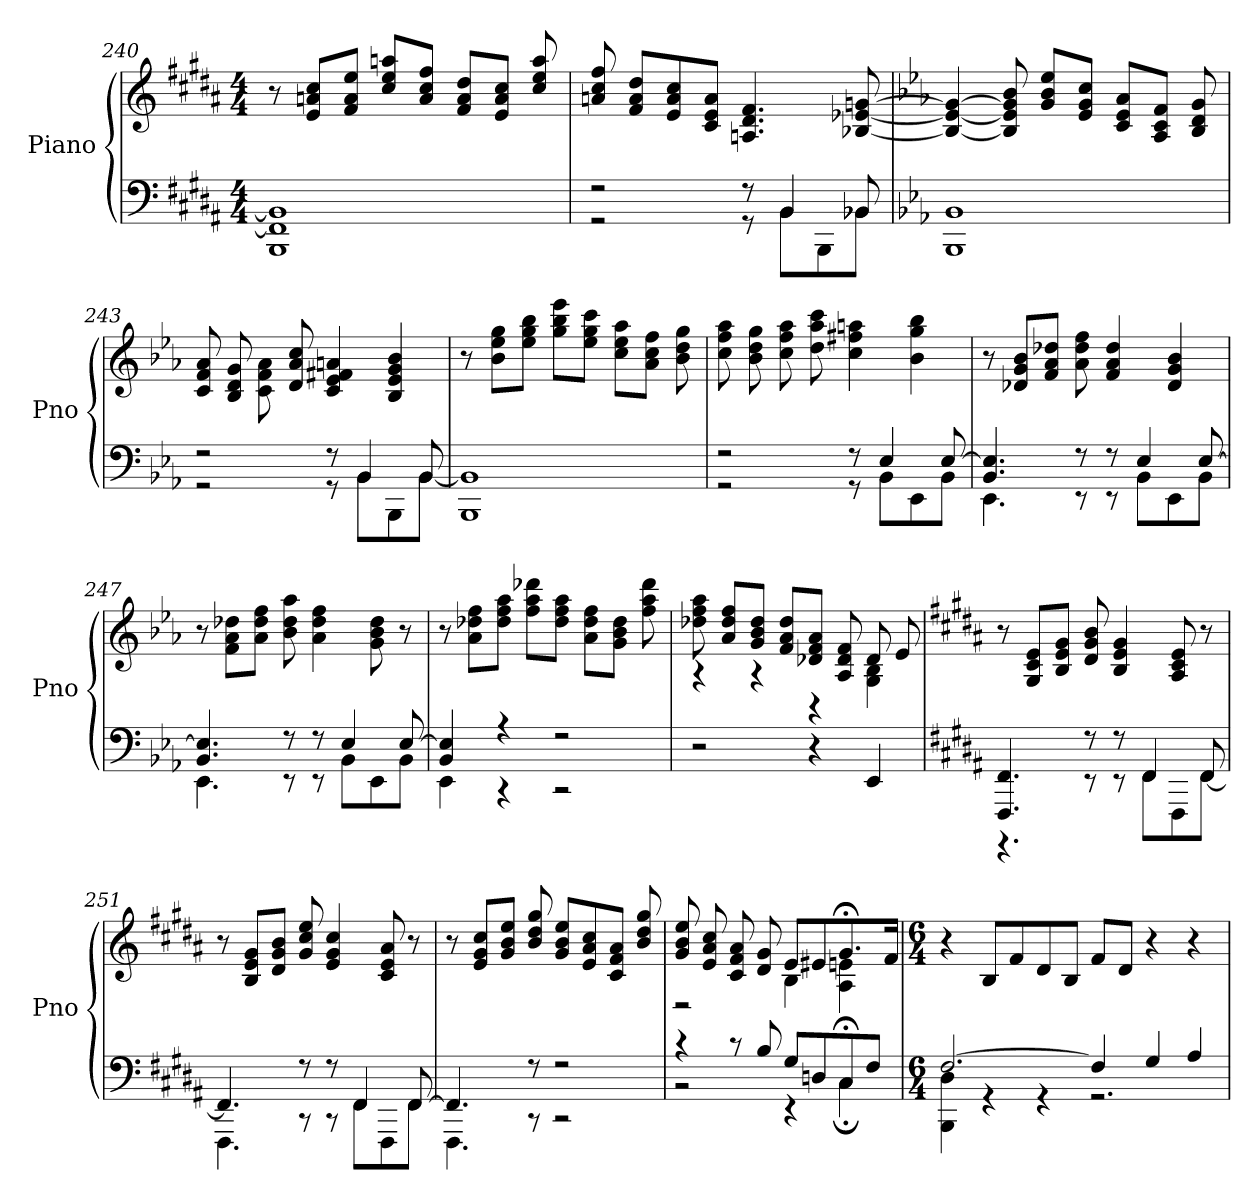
**kern	**kern
*part1	*part1
*staff2	*staff1
*I"Piano	*
*I'Pno	*
*clefF4	*clefG2
*k[f#c#g#d#a#]	*k[f#c#g#d#a#]
*M4/4	*M4/4
=240	=240
1BBB 1FF#] 1BB]	8r
.	8e/ 8an/ 8cc#/L
.	8f#/ 8a/ 8ee/J
.	8cc#/ 8ee/ 8aan/L
.	8a/ 8cc#/ 8ff#/J
.	8f#/ 8a/ 8dd#/L
.	8e/ 8a/ 8cc#/J
.	8cc#/ 8ee/ 8aa/
=241	=241
*^	*
2r	2r	8an/ 8cc#/ 8ff#/
.	.	8f#/ 8a/ 8dd#/L
.	.	8e/ 8a/ 8cc#/
.	.	8c#/ 8e/ 8a/J
8r	8r	4.An/ 4.d#/ 4.f#/
4BB/	8BB\L	.
.	8BBB\	.
8BB-X/	8BB-X\J	[8B-X/ [8e-X/ [8gn/
*v	*v	*
=242	=242
*k[b-e-a-]	*k[b-e-a-]
1BBB- 1BB-	4B-_/ 4e-_/ 4g_/
.	8B-]/ 8e-]/ 8g]/ 8b-/
.	8g/ 8b-/ 8ee-/L
.	8e-/ 8g/ 8cc/J
.	8c/ 8e-/ 8a-/L
.	8A-/ 8c/ 8f/J
.	8B-/ 8d/ 8g/
=243	=243
*^	*
2r	2r	8c/ 8f/ 8a-/
.	.	8B-/ 8d/ 8g/
.	.	8c\ 8f\ 8a-\
.	.	8d/ 8a-/ 8cc/
8r	8r	4c/ 4e-/ 4f#X/ 4an/
4BB-/	8BB-\L	.
.	8BBB-\	4B-/ 4e-/ 4g/ 4b-/
8BB-/	[8BB-\J	.
*v	*v	*
=244	=244
1BBB- 1BB-]	8r
.	8b-\ 8ee-\ 8gg\L
.	8ee-\ 8gg\ 8bb-\J
.	8gg\ 8bb-\ 8eee-\L
.	8ee-\ 8gg\ 8ccc\J
.	8cc\ 8ee-\ 8aa-\L
.	8a-\ 8cc\ 8ff\J
.	8b-\ 8dd\ 8gg\
=245	=245
*^	*
2r	2r	8cc\ 8ff\ 8aa-\
.	.	8b-\ 8dd\ 8gg\
.	.	8cc\ 8ff\ 8aa-\
.	.	8dd\ 8aa-\ 8ccc\
8r	8r	4cc\ 4ff#X\ 4aan\
4E-/	8BB-\L	.
.	8EE-\	4b-\ 4gg\ 4bb-\
[8E-/	8BB-\J	.
=246	=246	=246
4.BB-/ 4.E-]/	4.EE-\	8r
.	.	8d-X/ 8g/ 8b-/L
.	.	8f/ 8a-/ 8dd-X/J
8r	8r	8a-\ 8dd-\ 8ff\
8r	8r	4f/ 4a-/ 4dd-/
4E-/	8BB-\L	.
.	8EE-\	4d-/ 4g/ 4b-/
[8E-/	8BB-\J	.
=247	=247	=247
4.BB-/ 4.E-]/	4.EE-\	8r
.	.	8f\ 8a-\ 8dd-X\L
.	.	8a-\ 8dd-\ 8ff\J
8r	8r	8b-\ 8dd-\ 8aa-\
8r	8r	4a-\ 4dd-\ 4ff\
4E-/	8BB-\L	.
.	8EE-\	8g\ 8b-\ 8dd-\
[8E-/	8BB-\J	8r
=248	=248	=248
4BB-/ 4E-]/	4EE-\	8r
.	.	8a-\ 8dd-X\ 8ff\L
4r	4r	8dd-\ 8ff\ 8aa-\J
.	.	8ff\ 8aa-\ 8ddd-X\L
2r	2r	8dd-\ 8ff\ 8aa-\J
.	.	8a-\ 8dd-\ 8ff\L
.	.	8g\ 8b-\ 8dd-\J
.	.	8ff\ 8aa-\ 8ddd-\
*v	*v	*
=249	=249
*	*^
2r	8dd-X\ 8ff\ 8aa-\	4r
.	8a-/ 8dd-/ 8ff/L	.
.	8g/ 8b-/ 8dd-/J	4r
.	8f/ 8a-/ 8dd-/L	.
4r	8d-X/ 8f/ 8a-/J	4r
.	8A-/ 8d-/ 8f/	.
4EE-/	8d-/	4G\ 4B-\
.	8e-/	.
*	*v	*v
=250	=250
*k[f#c#g#d#a#]	*k[f#c#g#d#a#]
*^	*
4.FFF#/ 4.FF#/	4.r	8r
.	.	8G#/ 8c#/ 8e/L
.	.	8B/ 8e/ 8g#/J
8r	8r	8d#/ 8g#/ 8b/
8r	8r	4B/ 4e/ 4g#/
4FF#/	8FF#\L	.
.	8FFF#\	8A#/ 8c#/ 8e/
8FF#/	[8FF#\J	8r
=251	=251	=251
4.FF#/]	4.FFF#\	8r
.	.	8B/ 8e/ 8g#/L
.	.	8d#/ 8g#/ 8b/J
8r	8r	8g#/ 8cc#/ 8ee/
8r	8r	4e/ 4g#/ 4cc#/
4FF#/	8FF#\L	.
.	8FFF#\	8c#/ 8e/ 8a#/
[8FF#/	8FF#\J	8r
=252	=252	=252
4.FF#/]	4.FFF#\	8r
.	.	8e/ 8g#/ 8cc#/L
.	.	8g#/ 8b/ 8ee/J
8r	8r	8b/ 8dd#/ 8gg#/
2r	2r	8g#/ 8b/ 8ee/L
.	.	8e/ 8a#/ 8cc#/
.	.	8c#/ 8f#/ 8a#/J
.	.	8b/ 8dd#/ 8gg#/
=253	=253	=253
*	*	*^
4r	2r	8g#/ 8b/ 8ee/	2r
.	.	8e/ 8a#/ 8cc#/	.
8r	.	8c#/ 8f#/ 8a#/	.
8B/	.	8d#/ 8g#/	.
8G#/L	4r	8e/L	4B\
8Dn/	.	8e#X/	.
8C#;</	4C#;<\	8.g#;</	4A#\ 4en\
8F#/J	.	.	.
.	.	16f#/Jk	.
*	*	*v	*v
=254	=254	=254
*M6/4	*	*M6/4
*	*	*MM160
[2.F#/	4BBB\ 4D#\	4r
.	4r	8B/L
.	.	8f#/
.	4r	8d#/
.	.	8B/J
4F#/]	2.r	8f#/L
.	.	8d#/J
4G#/	.	4r
4A#/	.	4r
*v	*v	*
=	=
*-	*-
